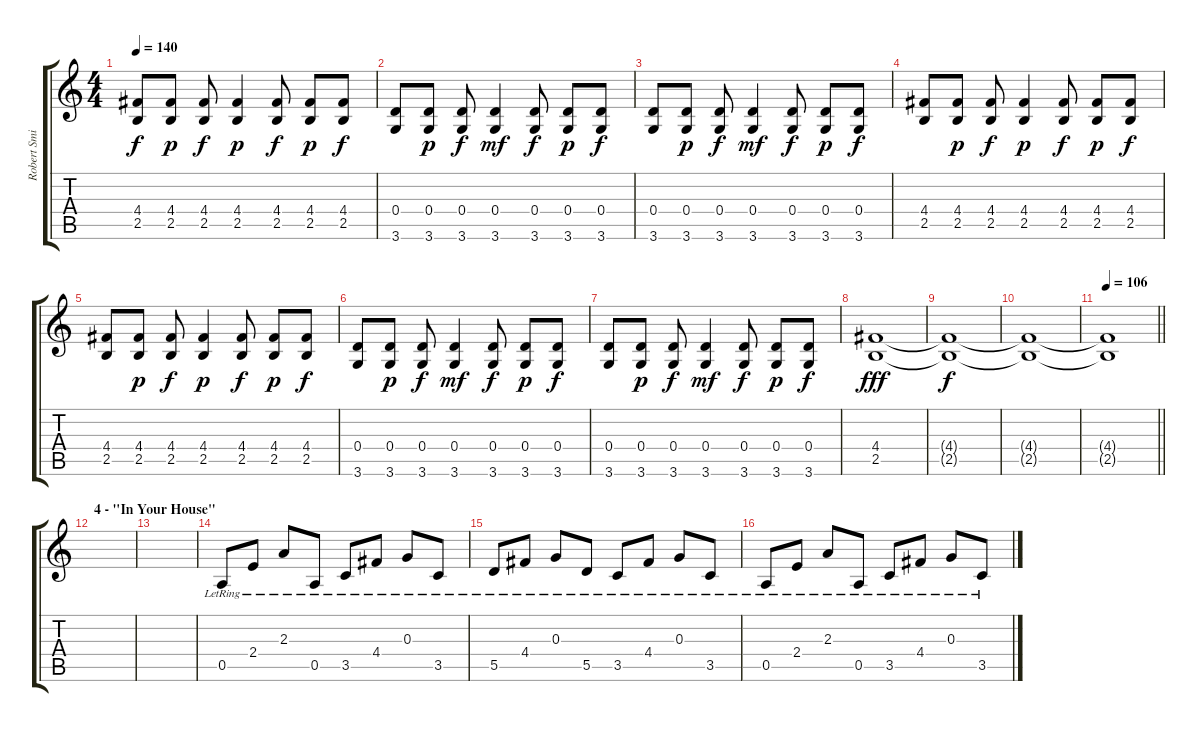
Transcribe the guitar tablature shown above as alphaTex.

\track ("Robert Smith 1" "Robert Smi") {instrument electricguitarclean}
\staff {score tabs}
\tuning (E4 B3 G3 D3 A2 E2) {hide}
\ts (4 4)
\tempo 140
\clef g2
\ks c
(4.4 2.5).8{dy f} (4.4 2.5).8{dy p} (4.4 2.5).8{dy f} (4.4 2.5).4{dy p} (4.4 2.5).8{dy f} (4.4 2.5).8{dy p} (4.4 2.5).8{dy f} |
(0.4 3.6).8 (0.4 3.6).8{dy p} (0.4 3.6).8{dy f} (0.4 3.6).4{dy mf} (0.4 3.6).8{dy f} (0.4 3.6).8{dy p} (0.4 3.6).8{dy f} |
(0.4 3.6).8 (0.4 3.6).8{dy p} (0.4 3.6).8{dy f} (0.4 3.6).4{dy mf} (0.4 3.6).8{dy f} (0.4 3.6).8{dy p} (0.4 3.6).8{dy f} |
(4.4 2.5).8 (4.4 2.5).8{dy p} (4.4 2.5).8{dy f} (4.4 2.5).4{dy p} (4.4 2.5).8{dy f} (4.4 2.5).8{dy p} (4.4 2.5).8{dy f} |
(4.4 2.5).8 (4.4 2.5).8{dy p} (4.4 2.5).8{dy f} (4.4 2.5).4{dy p} (4.4 2.5).8{dy f} (4.4 2.5).8{dy p} (4.4 2.5).8{dy f} |
(0.4 3.6).8 (0.4 3.6).8{dy p} (0.4 3.6).8{dy f} (0.4 3.6).4{dy mf} (0.4 3.6).8{dy f} (0.4 3.6).8{dy p} (0.4 3.6).8{dy f} |
(0.4 3.6).8 (0.4 3.6).8{dy p} (0.4 3.6).8{dy f} (0.4 3.6).4{dy mf} (0.4 3.6).8{dy f} (0.4 3.6).8{dy p} (0.4 3.6).8{dy f} |
(4.4 2.5).1{dy fff} |
(4.4{t} 2.5{t}).1{dy f} |
(4.4{t} 2.5{t}).1 |
\tempo 106
\barLineRight lightlight
(4.4{t} 2.5{t}).1 |
\section ("" "4 - \"In Your House\"")
|
|
0.5{lr}.8 2.4{lr}.8 2.3{lr}.8 0.5{lr}.8 3.5{lr}.8 4.4{lr}.8 0.3{lr}.8 3.5{lr}.8 |
5.5{lr}.8 4.4{lr}.8 0.3{lr}.8 5.5{lr}.8 3.5{lr}.8 4.4{lr}.8 0.3{lr}.8 3.5{lr}.8 |
0.5{lr}.8 2.4{lr}.8 2.3{lr}.8 0.5{lr}.8 3.5{lr}.8 4.4{lr}.8 0.3{lr}.8 3.5{lr}.8
